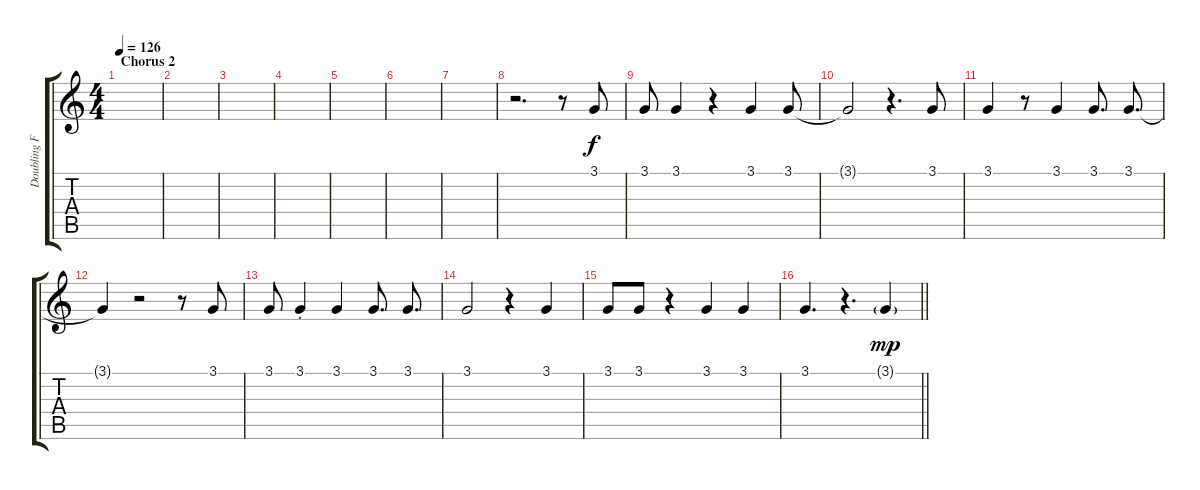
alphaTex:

\track ("Doubling For Male Vocals" "Doubling F") {instrument bassoon}
\staff {score tabs}
\tuning (E4 B3 G3 D3 A2 E2) {hide}
\ts (4 4)
\section ("" "Chorus 2")
\tempo 126
\clef g2
\ks c
|
|
|
|
|
|
|
r.2{d} r.8 3.1.8{dy f} |
3.1.8 3.1.4 r.4 3.1.4 3.1.8 |
3.1{t}.2 r.4{d} 3.1.8 |
3.1.4 r.8 3.1.4 3.1.8{d} 3.1.8{d} |
3.1{t}.4 r.2 r.8 3.1.8 |
3.1.8 3.1{st}.4 3.1.4 3.1.8{d} 3.1.8{d} |
3.1.2 r.4 3.1.4 |
3.1.8 3.1.8 r.4 3.1.4 3.1.4 |
\barLineRight lightlight
3.1.4{d} r.4{d} 3.1{g}.4{dy mp}
